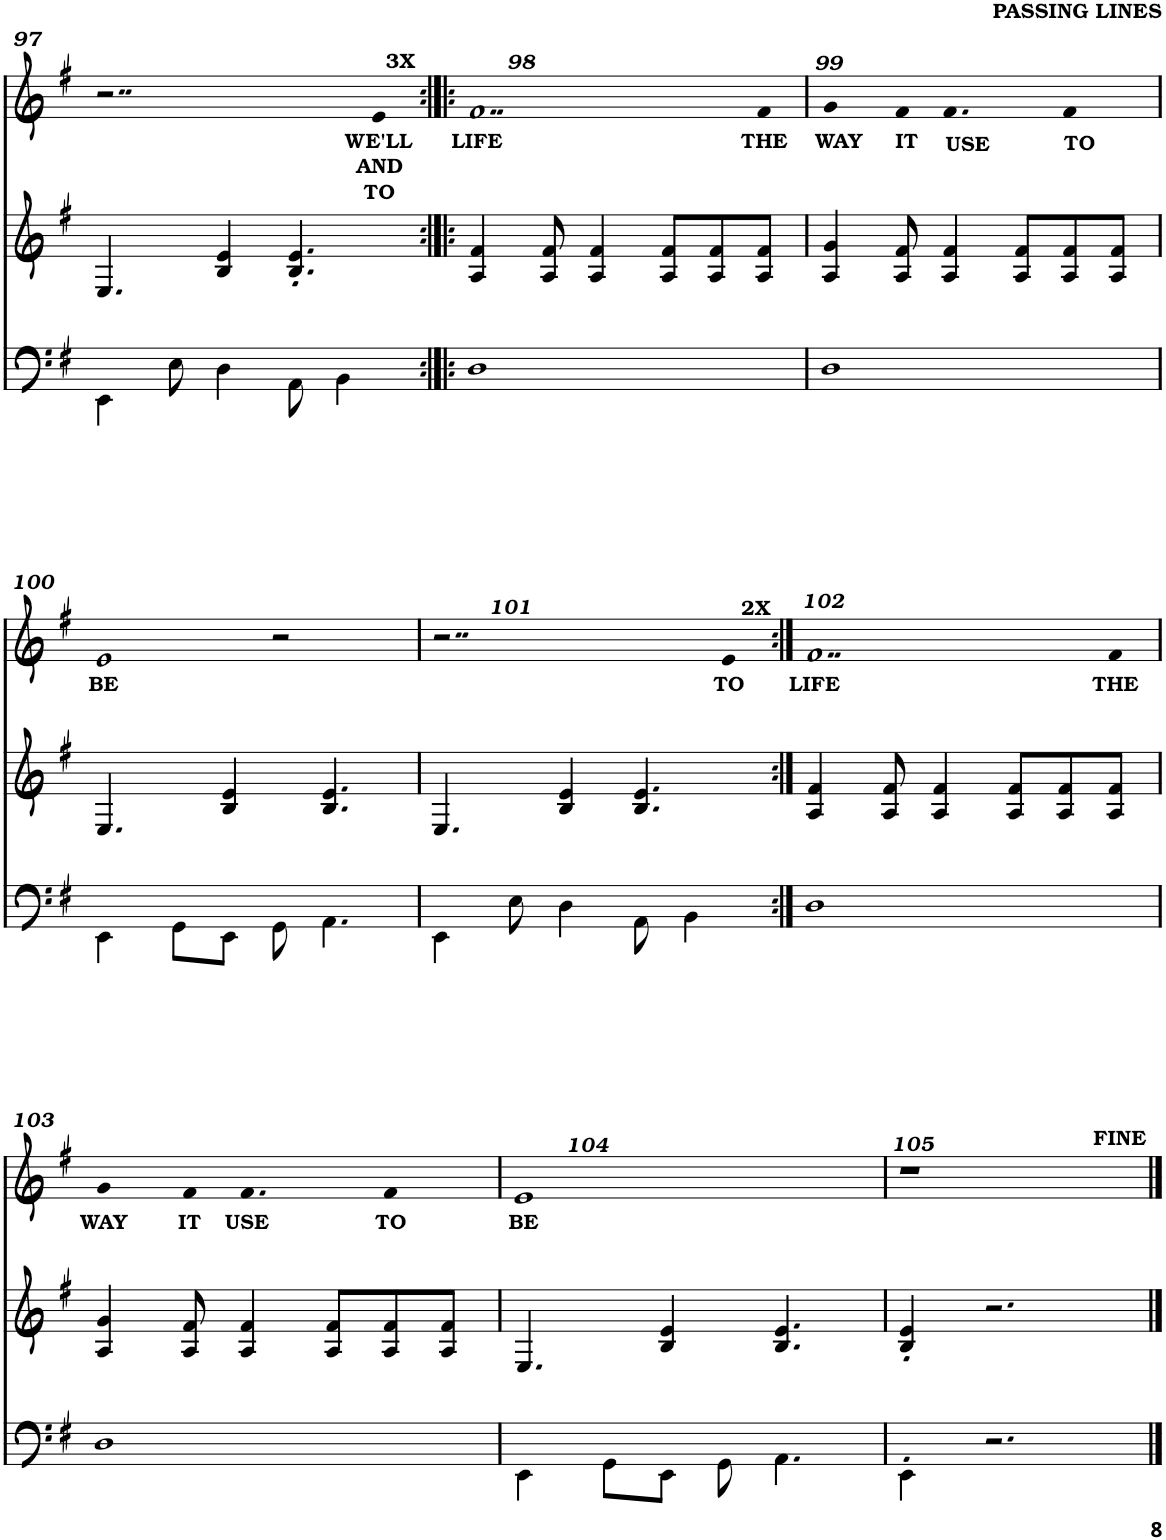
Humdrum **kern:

**kern	**kern	**kern	**text	**text	**text
*part3	*part2	*part1	*part1	*part1	*part1
*staff3	*staff2	*staff1	*staff1	*staff1	*staff1
*I"Electric Bass	*I"Electric Guitar	*I"Tenor	*	*	*
*I'Elec b	*I'Elec Gtr	*	*	*	*
!!LO:PB:g=z
*clefF4	*clefG2	*clefG2	*	*	*
*Trd7c12	*	*	*	*	*
*k[f#]	*k[f#]	*k[f#]	*	*	*
*M4/4	*M4/4	*M4/4	*	*	*
=97	=97	=97	=97	=97	=97
4EE\	4.E/	2..r	.	.	.
8E\	.	.	.	.	.
4D\	4B/ 4e/	.	.	.	.
8AA\	4.B/' 4.e/'	.	.	.	.
4BB\	.	.	.	.	.
!	!	!LO:TX:a:B:t=3X	!	!	!
!	!	!	!LO:LY:b	!LO:LY:b	!LO:LY:b
.	.	8e	WE'LL	AND	TO
=98:|!|:	=98:|!|:	=98:|!|:	=98:|!|:	=98:|!|:	=98:|!|:
!	!	!	!LO:LY:b	!	!
1D	4A/ 4f#/	2..f#	LIFE	.	.
.	8A/ 8f#/	.	.	.	.
.	4A/ 4f#/	.	.	.	.
.	8A/ 8f#/L	.	.	.	.
.	8A/ 8f#/	.	.	.	.
!	!	!	!LO:LY:b	!	!
.	8A/ 8f#/J	8f#	THE	.	.
=99	=99	=99	=99	=99	=99
!	!	!	!LO:LY:b	!	!
1D	4A/ 4g/	4g	WAY	.	.
!	!	!	!LO:LY:b	!	!
.	8A/ 8f#/	8f#	IT	.	.
!	!	!	!LO:LY:b	!	!
.	4A/ 4f#/	4.f#	USE	.	.
.	8A/ 8f#/L	.	.	.	.
!	!	!	!LO:LY:b	!	!
.	8A/ 8f#/	4f#	TO	.	.
.	8A/ 8f#/J	.	.	.	.
!!LO:LB:g=z
=100	=100	=100	=100	=100	=100
!	!	!	!LO:LY:b	!	!
4EE\	4.E/	2e	BE	.	.
8GG\L	.	.	.	.	.
8EE\J	4B/ 4e/	.	.	.	.
8GG\	.	2r	.	.	.
4.AA\	4.B/ 4.e/	.	.	.	.
=101	=101	=101	=101	=101	=101
4EE\	4.E/	2..r	.	.	.
8E\	.	.	.	.	.
4D\	4B/ 4e/	.	.	.	.
8AA\	4.B/ 4.e/	.	.	.	.
4BB\	.	.	.	.	.
!	!	!LO:TX:a:B:t=2X	!	!	!
!	!	!	!LO:LY:b	!	!
.	.	8e	TO	.	.
=102:|!	=102:|!	=102:|!	=102:|!	=102:|!	=102:|!
!	!	!	!LO:LY:b	!	!
1D	4A/ 4f#/	2..f#	LIFE	.	.
.	8A/ 8f#/	.	.	.	.
.	4A/ 4f#/	.	.	.	.
.	8A/ 8f#/L	.	.	.	.
.	8A/ 8f#/	.	.	.	.
!	!	!	!LO:LY:b	!	!
.	8A/ 8f#/J	8f#	THE	.	.
!!LO:LB:g=z
=103	=103	=103	=103	=103	=103
!	!	!	!LO:LY:b	!	!
1D	4A/ 4g/	4g	WAY	.	.
!	!	!	!LO:LY:b	!	!
.	8A/ 8f#/	8f#	IT	.	.
!	!	!	!LO:LY:b	!	!
.	4A/ 4f#/	4.f#	USE	.	.
.	8A/ 8f#/L	.	.	.	.
!	!	!	!LO:LY:b	!	!
.	8A/ 8f#/	4f#	TO	.	.
.	8A/ 8f#/J	.	.	.	.
=104	=104	=104	=104	=104	=104
!	!	!	!LO:LY:b	!	!
4EE\	4.E/	1e	BE	.	.
8GG\L	.	.	.	.	.
8EE\J	4B/ 4e/	.	.	.	.
8GG\	.	.	.	.	.
4.AA\	4.B/ 4.e/	.	.	.	.
=105	=105	=105	=105	=105	=105
4EE'\	4B/' 4e/'	1r	.	.	.
2.r	2.r	.	.	.	.
!	!	!LO:TX:a:t=<b><font size="10"/><font face="Bookman Old Style"/>FINE</b>	!	!	!
==	==	==	==	==	==
*-	*-	*-	*-	*-	*-
